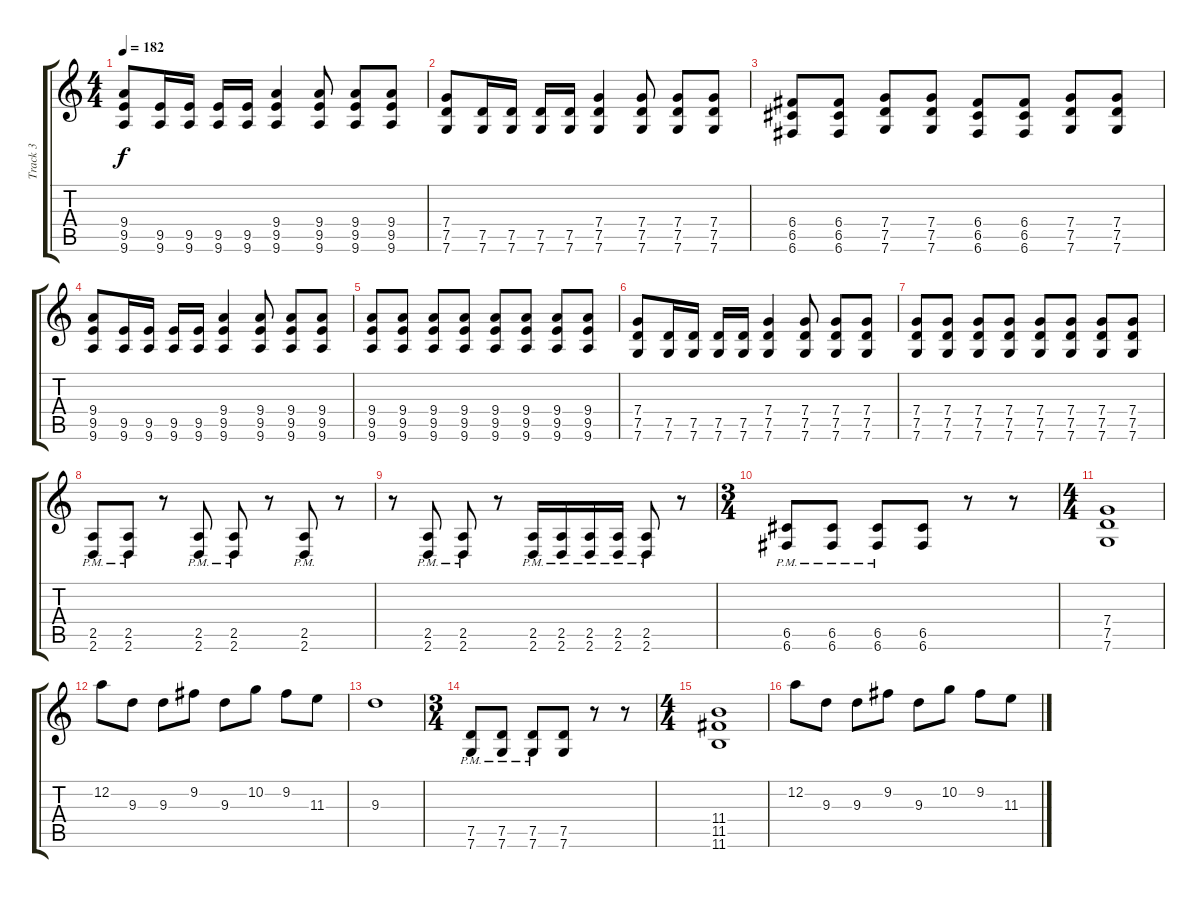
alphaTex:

\track ("Track 3" "Track 3") {instrument distortionguitar}
\staff {score tabs}
\tuning (D4 A3 F3 C3 G2 C2) {hide}
\ts (4 4)
\tempo 182
\clef g2
\ks c
(9.4 9.5 9.6).8{dy f} (9.5 9.6).16 (9.5 9.6).16 (9.5 9.6).16 (9.5 9.6).16 (9.4 9.5 9.6).4 (9.4 9.5 9.6).8 (9.4 9.5 9.6).8 (9.4 9.5 9.6).8 |
(7.4 7.5 7.6).8 (7.5 7.6).16 (7.5 7.6).16 (7.5 7.6).16 (7.5 7.6).16 (7.4 7.5 7.6).4 (7.4 7.5 7.6).8 (7.4 7.5 7.6).8 (7.4 7.5 7.6).8 |
(6.4 6.5 6.6).8 (6.4 6.5 6.6).8 (7.4 7.5 7.6).8 (7.4 7.5 7.6).8 (6.4 6.5 6.6).8 (6.4 6.5 6.6).8 (7.4 7.5 7.6).8 (7.4 7.5 7.6).8 |
(9.4 9.5 9.6).8 (9.5 9.6).16 (9.5 9.6).16 (9.5 9.6).16 (9.5 9.6).16 (9.4 9.5 9.6).4 (9.4 9.5 9.6).8 (9.4 9.5 9.6).8 (9.4 9.5 9.6).8 |
(9.4 9.5 9.6).8 (9.4 9.5 9.6).8 (9.4 9.5 9.6).8 (9.4 9.5 9.6).8 (9.4 9.5 9.6).8 (9.4 9.5 9.6).8 (9.4 9.5 9.6).8 (9.4 9.5 9.6).8 |
(7.4 7.5 7.6).8 (7.5 7.6).16 (7.5 7.6).16 (7.5 7.6).16 (7.5 7.6).16 (7.4 7.5 7.6).4 (7.4 7.5 7.6).8 (7.4 7.5 7.6).8 (7.4 7.5 7.6).8 |
(7.4 7.5 7.6).8 (7.4 7.5 7.6).8 (7.4 7.5 7.6).8 (7.4 7.5 7.6).8 (7.4 7.5 7.6).8 (7.4 7.5 7.6).8 (7.4 7.5 7.6).8 (7.4 7.5 7.6).8 |
(2.5{pm} 2.6{pm}).8 (2.5{pm} 2.6{pm}).8 r.8 (2.5{pm} 2.6{pm}).8 (2.5{pm} 2.6{pm}).8 r.8 (2.5{pm} 2.6{pm}).8 r.8 |
r.8 (2.5{pm} 2.6{pm}).8 (2.5{pm} 2.6{pm}).8 r.8 (2.5{pm} 2.6{pm}).16 (2.5{pm} 2.6{pm}).16 (2.5{pm} 2.6{pm}).16 (2.5{pm} 2.6{pm}).16 (2.5{pm} 2.6{pm}).8 r.8 |
\ts (3 4)
(6.5{pm} 6.6{pm}).8 (6.5{pm} 6.6{pm}).8 (6.5{pm} 6.6{pm}).8 (6.5 6.6).8 r.8 r.8 |
\ts (4 4)
(7.4 7.5 7.6).1 |
12.2.8 9.3.8 9.3.8 9.2.8 9.3.8 10.2.8 9.2.8 11.3.8 |
9.3.1 |
\ts (3 4)
(7.5{pm} 7.6{pm}).8 (7.5{pm} 7.6{pm}).8 (7.5{pm} 7.6{pm}).8 (7.5 7.6).8 r.8 r.8 |
\ts (4 4)
(11.4 11.5 11.6).1 |
12.2.8 9.3.8 9.3.8 9.2.8 9.3.8 10.2.8 9.2.8 11.3.8
